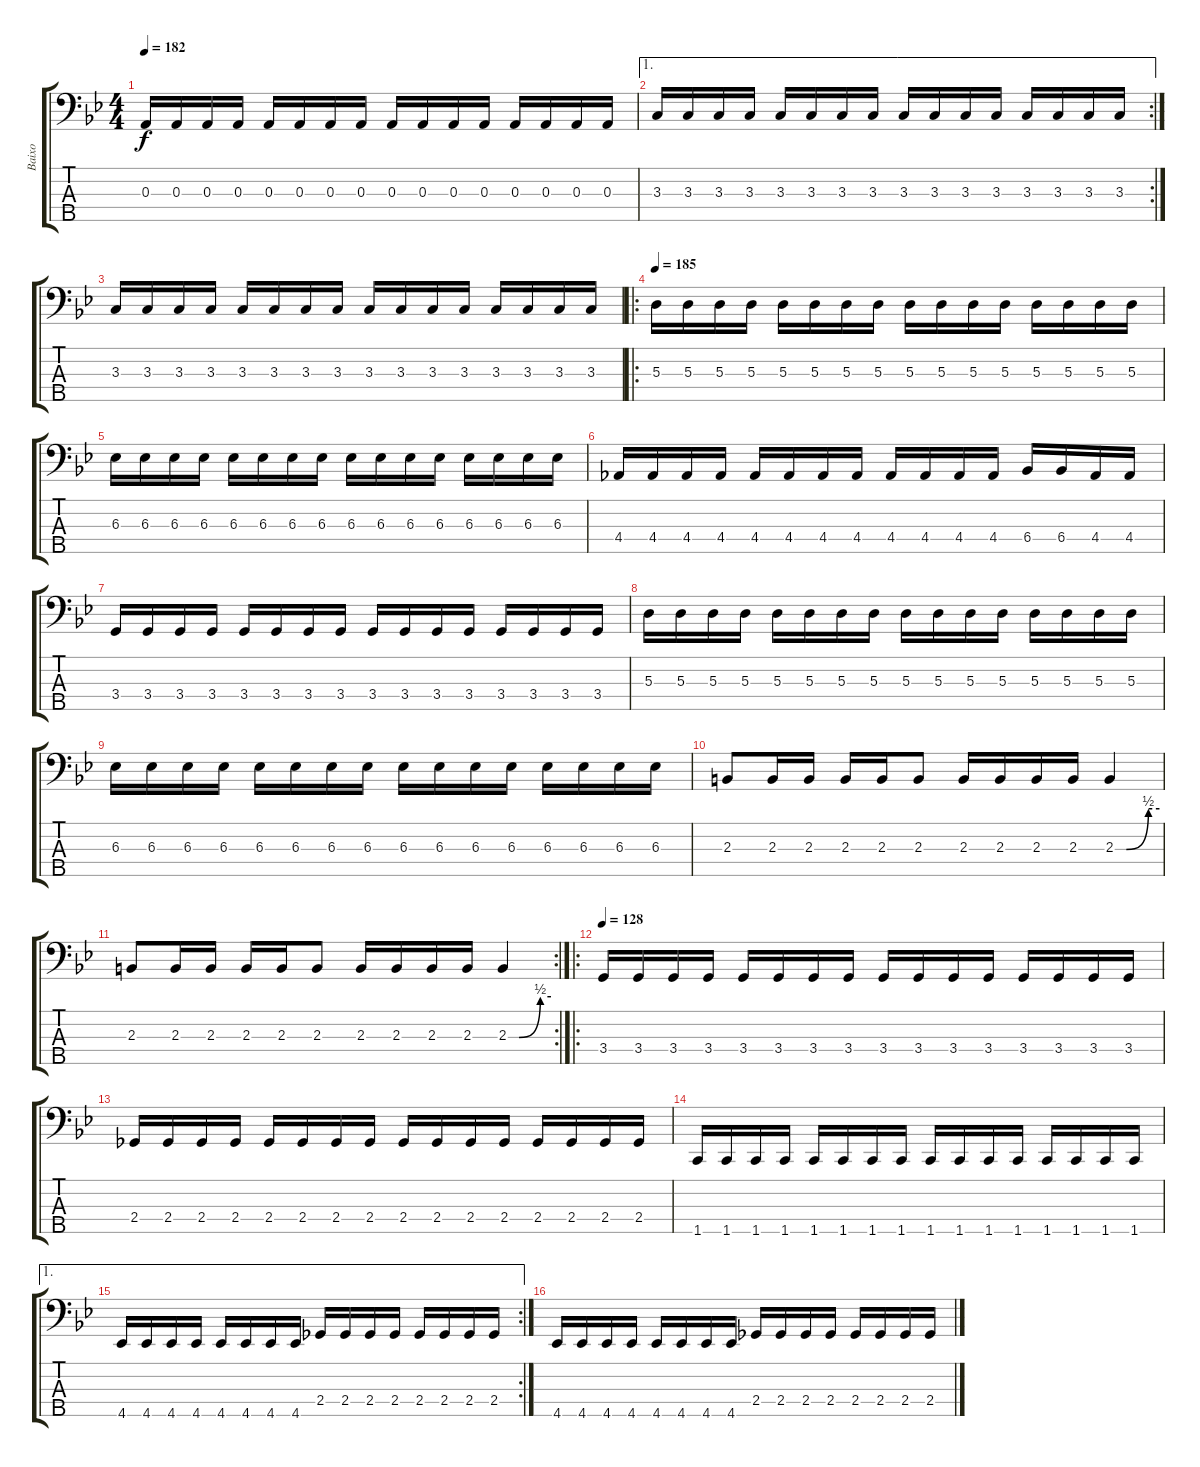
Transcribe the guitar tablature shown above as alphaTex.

\track ("Baixo" "Baixo") {instrument electricbassfinger}
\staff {score tabs}
\tuning (G2 D2 A1 E1 B0) {hide}
\ts (4 4)
\tempo 182
\clef f4
\ks gminor
0.3.16{dy f} 0.3.16 0.3.16 0.3.16 0.3.16 0.3.16 0.3.16 0.3.16 0.3.16 0.3.16 0.3.16 0.3.16 0.3.16 0.3.16 0.3.16 0.3.16 |
\ae 1
\rc 2
3.3.16 3.3.16 3.3.16 3.3.16 3.3.16 3.3.16 3.3.16 3.3.16 3.3.16 3.3.16 3.3.16 3.3.16 3.3.16 3.3.16 3.3.16 3.3.16 |
3.3.16 3.3.16 3.3.16 3.3.16 3.3.16 3.3.16 3.3.16 3.3.16 3.3.16 3.3.16 3.3.16 3.3.16 3.3.16 3.3.16 3.3.16 3.3.16 |
\ro
\tempo 185
5.3.16 5.3.16 5.3.16 5.3.16 5.3.16 5.3.16 5.3.16 5.3.16 5.3.16 5.3.16 5.3.16 5.3.16 5.3.16 5.3.16 5.3.16 5.3.16 |
6.3.16 6.3.16 6.3.16 6.3.16 6.3.16 6.3.16 6.3.16 6.3.16 6.3.16 6.3.16 6.3.16 6.3.16 6.3.16 6.3.16 6.3.16 6.3.16 |
4.4.16 4.4.16 4.4.16 4.4.16 4.4.16 4.4.16 4.4.16 4.4.16 4.4.16 4.4.16 4.4.16 4.4.16 6.4.16 6.4.16 4.4.16 4.4.16 |
3.4.16 3.4.16 3.4.16 3.4.16 3.4.16 3.4.16 3.4.16 3.4.16 3.4.16 3.4.16 3.4.16 3.4.16 3.4.16 3.4.16 3.4.16 3.4.16 |
5.3.16 5.3.16 5.3.16 5.3.16 5.3.16 5.3.16 5.3.16 5.3.16 5.3.16 5.3.16 5.3.16 5.3.16 5.3.16 5.3.16 5.3.16 5.3.16 |
6.3.16 6.3.16 6.3.16 6.3.16 6.3.16 6.3.16 6.3.16 6.3.16 6.3.16 6.3.16 6.3.16 6.3.16 6.3.16 6.3.16 6.3.16 6.3.16 |
2.3.8 2.3.16 2.3.16 2.3.16 2.3.16 2.3.8 2.3.16 2.3.16 2.3.16 2.3.16 2.3{be (custom 0 0 15 0 45 2 60 2)}.4 |
\rc 2
2.3.8 2.3.16 2.3.16 2.3.16 2.3.16 2.3.8 2.3.16 2.3.16 2.3.16 2.3.16 2.3{be (custom 0 0 15 0 45 2 60 2)}.4 |
\ro
\tempo 128
3.4.16 3.4.16 3.4.16 3.4.16 3.4.16 3.4.16 3.4.16 3.4.16 3.4.16 3.4.16 3.4.16 3.4.16 3.4.16 3.4.16 3.4.16 3.4.16 |
2.4.16 2.4.16 2.4.16 2.4.16 2.4.16 2.4.16 2.4.16 2.4.16 2.4.16 2.4.16 2.4.16 2.4.16 2.4.16 2.4.16 2.4.16 2.4.16 |
1.5.16 1.5.16 1.5.16 1.5.16 1.5.16 1.5.16 1.5.16 1.5.16 1.5.16 1.5.16 1.5.16 1.5.16 1.5.16 1.5.16 1.5.16 1.5.16 |
\ae 1
\rc 2
4.5.16 4.5.16 4.5.16 4.5.16 4.5.16 4.5.16 4.5.16 4.5.16 2.4.16 2.4.16 2.4.16 2.4.16 2.4.16 2.4.16 2.4.16 2.4.16 |
4.5.16 4.5.16 4.5.16 4.5.16 4.5.16 4.5.16 4.5.16 4.5.16 2.4.16 2.4.16 2.4.16 2.4.16 2.4.16 2.4.16 2.4.16 2.4.16
